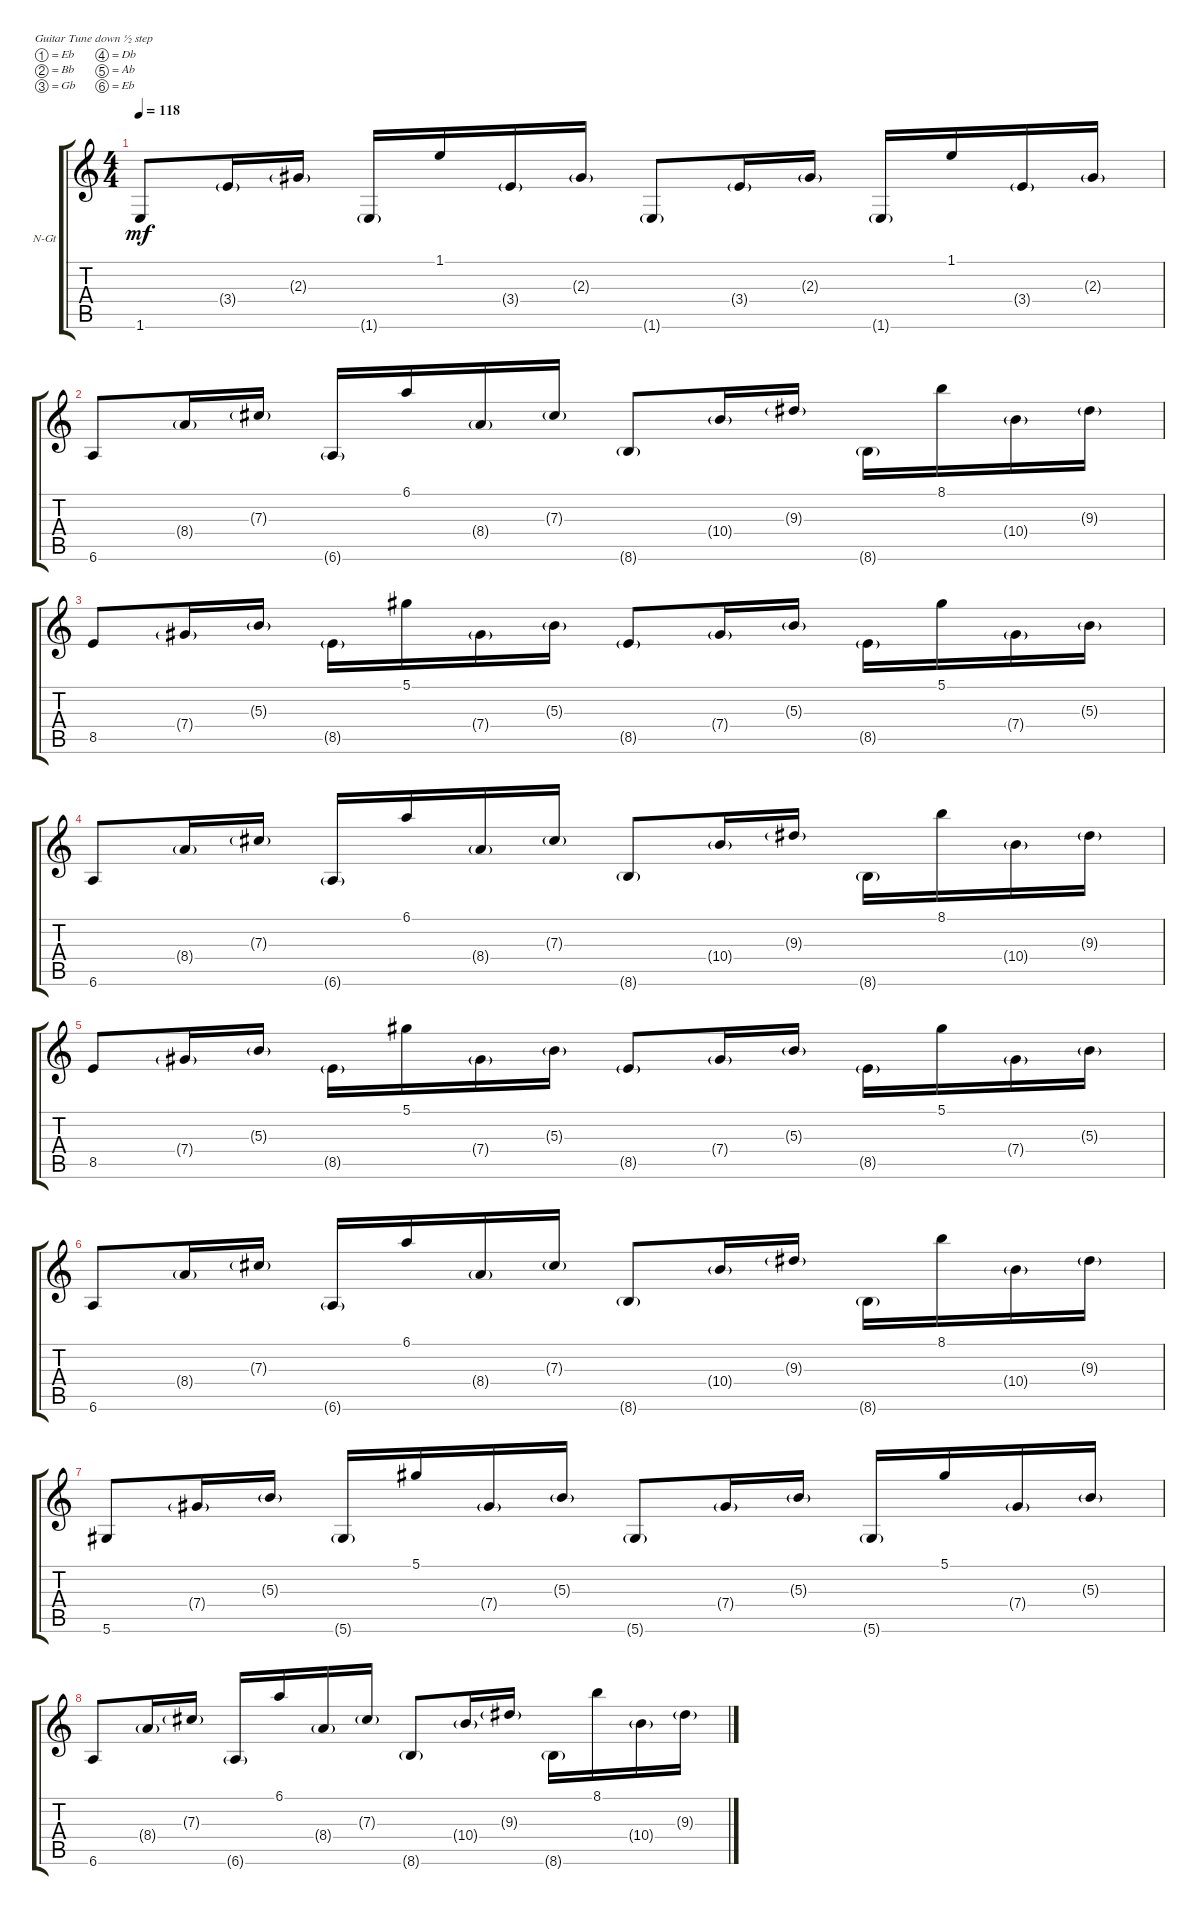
\defaultSystemsLayout 4
\bracketExtendMode groupsimilarinstruments
\firstSystemTrackNameOrientation horizontal
\otherSystemsTrackNameOrientation horizontal
\track ("Nylon Guitar" "N-Gt") {instrument acousticguitarnylon}
\staff {score tabs}
\tuning (Eb4 Bb3 Gb3 Db3 Ab2 Eb2)
\ts (4 4)
\tempo 118
\clef g2
\ks c
1.6.8{dy mf} 3.4{g}.16 2.3{g}.16 1.6{g}.16 1.1.16 3.4{g}.16 2.3{g}.16 1.6{g}.8 3.4{g}.16 2.3{g}.16 1.6{g}.16 1.1.16 3.4{g}.16 2.3{g}.16 |
6.6.8 8.4{g}.16 7.3{g}.16 6.6{g}.16 6.1.16 8.4{g}.16 7.3{g}.16 8.6{g}.8 10.4{g}.16 9.3{g}.16 8.6{g}.16 8.1.16 10.4{g}.16 9.3{g}.16 |
8.5.8 7.4{g}.16 5.3{g}.16 8.5{g}.16 5.1.16 7.4{g}.16 5.3{g}.16 8.5{g}.8 7.4{g}.16 5.3{g}.16 8.5{g}.16 5.1.16 7.4{g}.16 5.3{g}.16 |
6.6.8 8.4{g}.16 7.3{g}.16 6.6{g}.16 6.1.16 8.4{g}.16 7.3{g}.16 8.6{g}.8 10.4{g}.16 9.3{g}.16 8.6{g}.16 8.1.16 10.4{g}.16 9.3{g}.16 |
8.5.8 7.4{g}.16 5.3{g}.16 8.5{g}.16 5.1.16 7.4{g}.16 5.3{g}.16 8.5{g}.8 7.4{g}.16 5.3{g}.16 8.5{g}.16 5.1.16 7.4{g}.16 5.3{g}.16 |
6.6.8 8.4{g}.16 7.3{g}.16 6.6{g}.16 6.1.16 8.4{g}.16 7.3{g}.16 8.6{g}.8 10.4{g}.16 9.3{g}.16 8.6{g}.16 8.1.16 10.4{g}.16 9.3{g}.16 |
5.6.8 7.4{g}.16 5.3{g}.16 5.6{g}.16 5.1.16 7.4{g}.16 5.3{g}.16 5.6{g}.8 7.4{g}.16 5.3{g}.16 5.6{g}.16 5.1.16 7.4{g}.16 5.3{g}.16 |
6.6.8 8.4{g}.16 7.3{g}.16 6.6{g}.16 6.1.16 8.4{g}.16 7.3{g}.16 8.6{g}.8 10.4{g}.16 9.3{g}.16 8.6{g}.16 8.1.16 10.4{g}.16 9.3{g}.16
